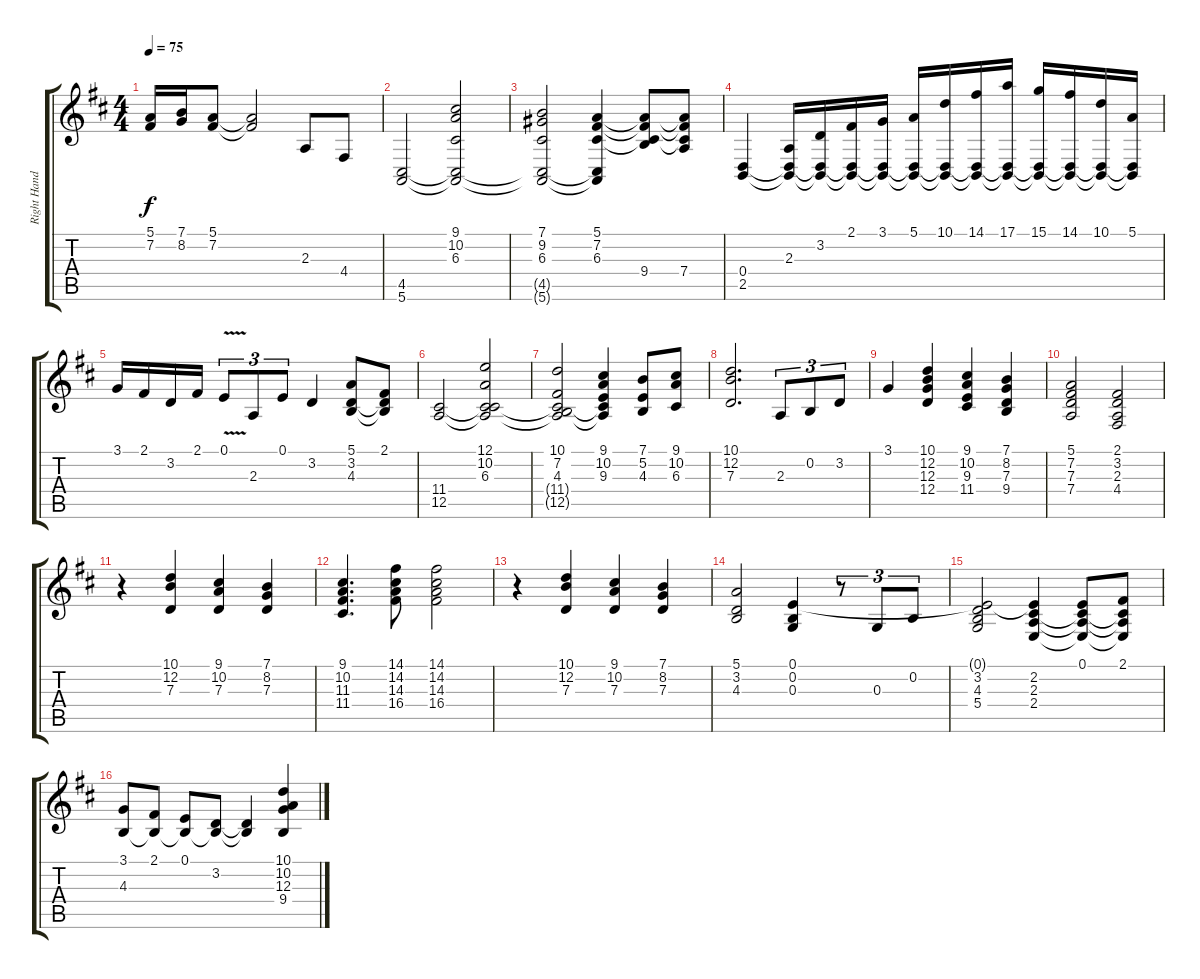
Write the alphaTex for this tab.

\track ("Right Hand" "Right Hand") {instrument acousticgrandpiano}
\staff {score tabs}
\tuning (E4 B3 G3 D3 A2 E2) {hide}
\ts (4 4)
\tempo 75
\clef g2
\ks d
(5.1 7.2).16{dy f} (7.1 8.2).16 (5.1 7.2).8 (5.1{t} 7.2{t}).2 2.3.8 4.4.8 |
(4.5 5.6).2 (9.1 10.2 6.3 4.5{t} 5.6{t}).2 |
(7.1 9.2 6.3 4.5{t} 5.6{t}).2 (5.1 7.2 6.3 4.5{t} 5.6{t}).4 (5.1{t} 7.2{t} 6.3{t} 9.4).8 (5.1{t} 7.2{t} 6.3{t} 7.4).8 |
(0.4 2.5).4 (2.3 0.4{t} 2.5{t}).16 (3.2 0.4{t} 2.5{t}).16 (2.1 0.4{t} 2.5{t}).16 (3.1 0.4{t} 2.5{t}).16 (5.1 0.4{t} 2.5{t}).16 (10.1 0.4{t} 2.5{t}).16 (14.1 0.4{t} 2.5{t}).16 (17.1 0.4{t} 2.5{t}).16 (15.1 0.4{t} 2.5{t}).16 (14.1 0.4{t} 2.5{t}).16 (10.1 0.4{t} 2.5{t}).16 (5.1 0.4{t} 2.5{t}).16 |
3.1.16 2.1.16 3.2.16 2.1.16 0.1{v}.8{tu (3 2)} 2.3.8{tu (3 2)} 0.1.8{tu (3 2)} 3.2.4 (5.1 3.2 4.3).8 (2.1 3.2{t} 4.3{t}).8 |
(11.4 12.5).2 (12.1 10.2 6.3 11.4{t} 12.5{t}).2 |
(10.1 7.2 4.3 11.4{t} 12.5{t}).2 (9.1 10.2 9.3 11.4{t} 12.5{t}).4 (7.1 5.2 4.3).8 (9.1 10.2 6.3).8 |
(10.1 12.2 7.3).2{d} 2.3.8{tu (3 2)} 0.2.8{tu (3 2)} 3.2.8{tu (3 2)} |
3.1.4 (10.1 12.2 12.3 12.4).4 (9.1 10.2 9.3 11.4).4 (7.1 8.2 7.3 9.4).4 |
(5.1 7.2 7.3 7.4).2 (2.1 3.2 2.3 4.4).2 |
r.4 (10.1 12.2 7.3).4 (9.1 10.2 7.3).4 (7.1 8.2 7.3).4 |
(9.1 10.2 11.3 11.4).4{d} (14.1 14.2 14.3 16.4).8 (14.1 14.2 14.3 16.4).2 |
r.4 (10.1 12.2 7.3).4 (9.1 10.2 7.3).4 (7.1 8.2 7.3).4 |
(5.1 3.2 4.3).2 (0.1 0.2 0.3).4 r.8{tu (3 2)} 0.3.8{tu (3 2)} 0.2.8{tu (3 2)} |
(0.1{t} 3.2 4.3 5.4).2 (0.1{t} 2.2 2.3 2.4).4 (0.1 2.2{t} 2.3{t} 2.4{t}).8 (2.1 2.2{t} 2.3{t} 2.4{t}).8 |
(3.1 4.3).8 (2.1 4.3{t}).8 (0.1 4.3{t}).8 (3.2 4.3{t}).8 (3.2{t} 4.3{t}).4 (10.1 10.2 12.3 9.4).4
